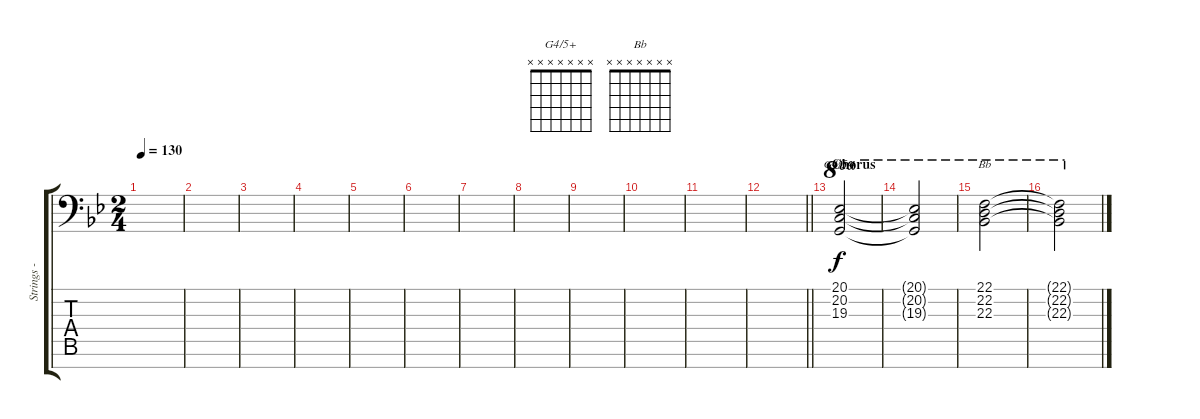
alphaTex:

\track ("Strings - Bass" "Strings - ") {instrument stringensemble1}
\staff {score tabs}
\tuning (G2 E2 C2 G1 E1 C1 G0) {hide}
\chord ("G4/5+" x x x x x x x)
\chord ("Bb" x x x x x x x)
\ts (2 4)
\tempo 130
\clef f4
\ks gminor
|
|
|
|
|
|
|
|
|
|
|
\barLineRight lightlight
|
\section ("" "Chorus")
(20.1 20.2 19.3).2{ch "G4/5+" ot 8va} |
(20.1{t} 20.2{t} 19.3{t}).2{ot 8va} |
(22.1 22.2 22.3).2{ch "Bb" ot 8va} |
(22.1{t} 22.2{t} 22.3{t}).2{ot 8va}
